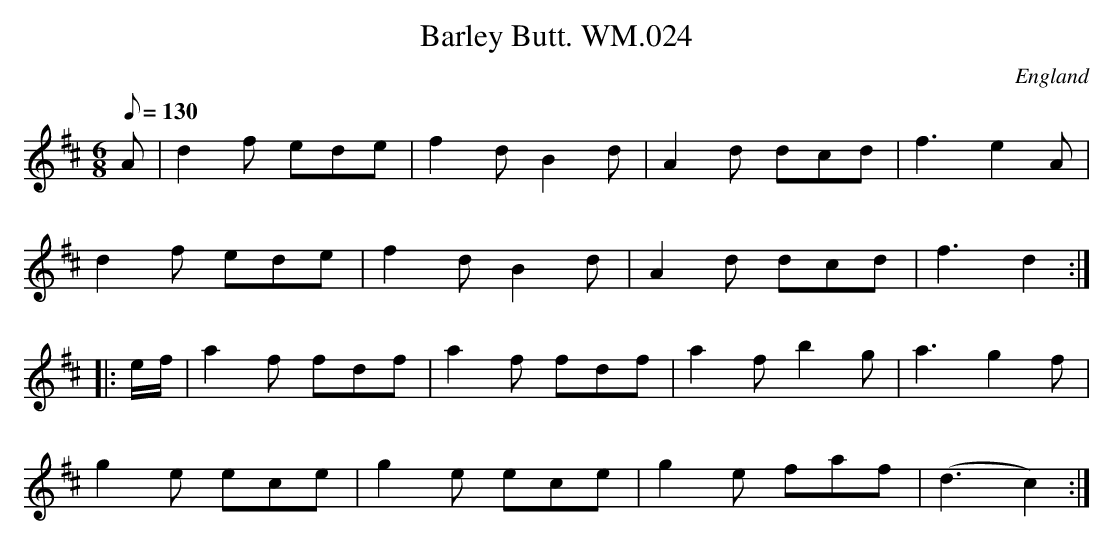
X:1
T:Barley Butt. WM.024
M:6/8
L:1/8
Q:130
O:England
K:D
A|d2f ede|f2dB2d|A2d dcd|f3e2A|!
d2f ede|f2d B2d|A2d dcd|f3d2:|!
|:e/-f/|a2f fdf|a2f fdf|a2fb2g|a3g2f|!
g2e ece|g2e ece|g2e faf|(d3c2):|]
